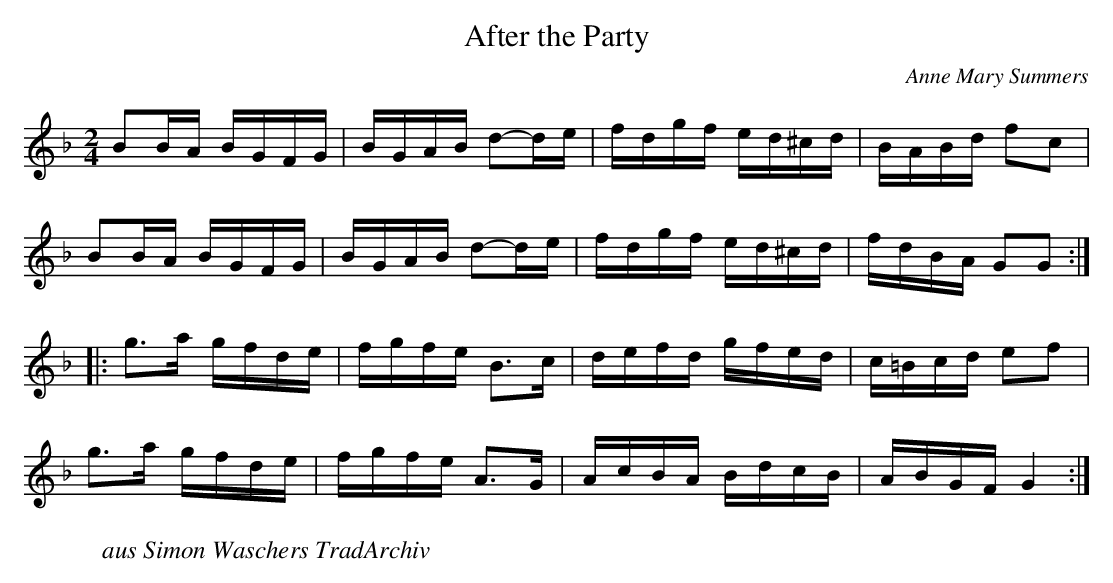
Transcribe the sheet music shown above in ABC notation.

X:1
T:After the Party
C:Anne Mary Summers
L:1/16
M:2/4
K:G dor
B2BA BGFG | BGAB d2-de | fdgf ed^cd | BABd f2c2 |
B2BA BGFG | BGAB d2-de | fdgf ed^cd | fdBA G2G2 :|
|:\
g3a gfde | fgfe B3c | defd gfed | c=Bcd e2f2 |
g3a gfde | fgfe A3G | AcBA BdcB | ABGF G4 :|
W:aus Simon Waschers TradArchiv
